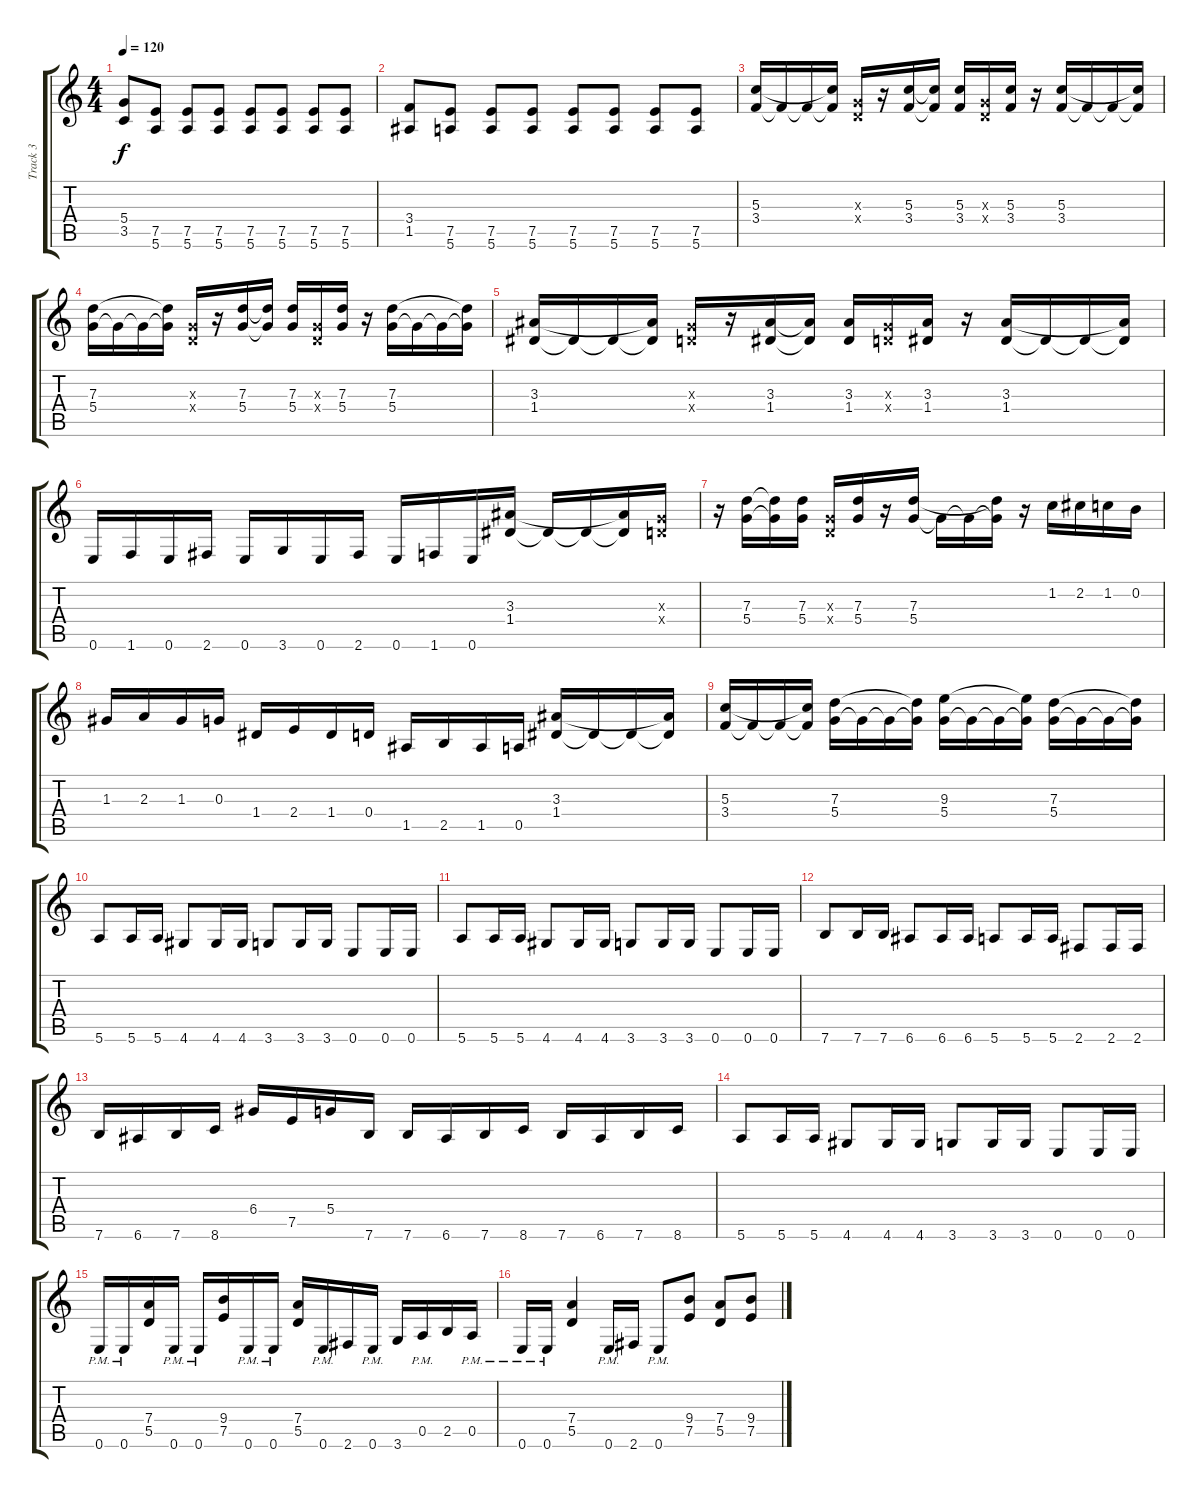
\track ("Track 3" "Track 3") {instrument distortionguitar}
\staff {score tabs}
\tuning (E4 B3 G3 D3 A2 E2) {hide}
\ts (4 4)
\tempo 120
\clef g2
\ks c
(5.4 3.5).8{dy f} (7.5 5.6).8 (7.5 5.6).8 (7.5 5.6).8 (7.5 5.6).8 (7.5 5.6).8 (7.5 5.6).8 (7.5 5.6).8 |
(3.4 1.5).8 (7.5 5.6).8 (7.5 5.6).8 (7.5 5.6).8 (7.5 5.6).8 (7.5 5.6).8 (7.5 5.6).8 (7.5 5.6).8 |
(5.3 3.4).16 3.4{t}.16 3.4{t}.16 (5.3{t} 3.4{t}).16 (0.3{x} 0.4{x}).16 r.16 (5.3 3.4).16 (5.3{t} 3.4{t}).16 (5.3 3.4).16 (0.3{x} 0.4{x}).16 (5.3 3.4).16 r.16 (5.3 3.4).16 3.4{t}.16 3.4{t}.16 (5.3{t} 3.4{t}).16 |
(7.3 5.4).16 5.4{t}.16 5.4{t}.16 (7.3{t} 5.4{t}).16 (0.3{x} 0.4{x}).16 r.16 (7.3 5.4).16 (7.3{t} 5.4{t}).16 (7.3 5.4).16 (0.3{x} 0.4{x}).16 (7.3 5.4).16 r.16 (7.3 5.4).16 5.4{t}.16 5.4{t}.16 (7.3{t} 5.4{t}).16 |
(3.3 1.4).16 1.4{t}.16 1.4{t}.16 (3.3{t} 1.4{t}).16 (0.3{x} 0.4{x}).16 r.16 (3.3 1.4).16 (3.3{t} 1.4{t}).16 (3.3 1.4).16 (0.3{x} 0.4{x}).16 (3.3 1.4).16 r.16 (3.3 1.4).16 1.4{t}.16 1.4{t}.16 (3.3{t} 1.4{t}).16 |
0.6.16 1.6.16 0.6.16 2.6.16 0.6.16 3.6.16 0.6.16 2.6.16 0.6.16 1.6.16 0.6.16 (3.3 1.4).16 1.4{t}.16 1.4{t}.16 (3.3{t} 1.4{t}).16 (0.3{x} 0.4{x}).16 |
r.16 (7.3 5.4).16 (7.3{t} 5.4{t}).16 (7.3 5.4).16 (0.3{x} 0.4{x}).16 (7.3 5.4).16 r.16 (7.3 5.4).16 5.4{t}.16 5.4{t}.16 (7.3{t} 5.4{t}).16 r.16 1.2.16 2.2.16 1.2.16 0.2.16 |
1.3.16 2.3.16 1.3.16 0.3.16 1.4.16 2.4.16 1.4.16 0.4.16 1.5.16 2.5.16 1.5.16 0.5.16 (3.3 1.4).16 1.4{t}.16 1.4{t}.16 (3.3{t} 1.4{t}).16 |
(5.3 3.4).16 3.4{t}.16 3.4{t}.16 (5.3{t} 3.4{t}).16 (7.3 5.4).16 5.4{t}.16 5.4{t}.16 (7.3{t} 5.4{t}).16 (9.3 5.4).16 5.4{t}.16 5.4{t}.16 (9.3{t} 5.4{t}).16 (7.3 5.4).16 5.4{t}.16 5.4{t}.16 (7.3{t} 5.4{t}).16 |
5.6.8 5.6.16 5.6.16 4.6.8 4.6.16 4.6.16 3.6.8 3.6.16 3.6.16 0.6.8 0.6.16 0.6.16 |
5.6.8 5.6.16 5.6.16 4.6.8 4.6.16 4.6.16 3.6.8 3.6.16 3.6.16 0.6.8 0.6.16 0.6.16 |
7.6.8 7.6.16 7.6.16 6.6.8 6.6.16 6.6.16 5.6.8 5.6.16 5.6.16 2.6.8 2.6.16 2.6.16 |
7.6.16 6.6.16 7.6.16 8.6.16 6.4.16 7.5.16 5.4.16 7.6.16 7.6.16 6.6.16 7.6.16 8.6.16 7.6.16 6.6.16 7.6.16 8.6.16 |
5.6.8 5.6.16 5.6.16 4.6.8 4.6.16 4.6.16 3.6.8 3.6.16 3.6.16 0.6.8 0.6.16 0.6.16 |
0.6{pm}.16 0.6{pm}.16 (7.4 5.5).16 0.6{pm}.16 0.6{pm}.16 (9.4 7.5).16 0.6{pm}.16 0.6{pm}.16 (7.4 5.5).16 0.6{pm}.16 2.6.16 0.6{pm}.16 3.6.16 0.5{pm}.16 2.5.16 0.5{pm}.16 |
0.6{pm}.16 0.6{pm}.16 (7.4 5.5).4 0.6{pm}.16 2.6.16 0.6{pm}.8 (9.4 7.5).8 (7.4 5.5).8 (9.4 7.5).8
